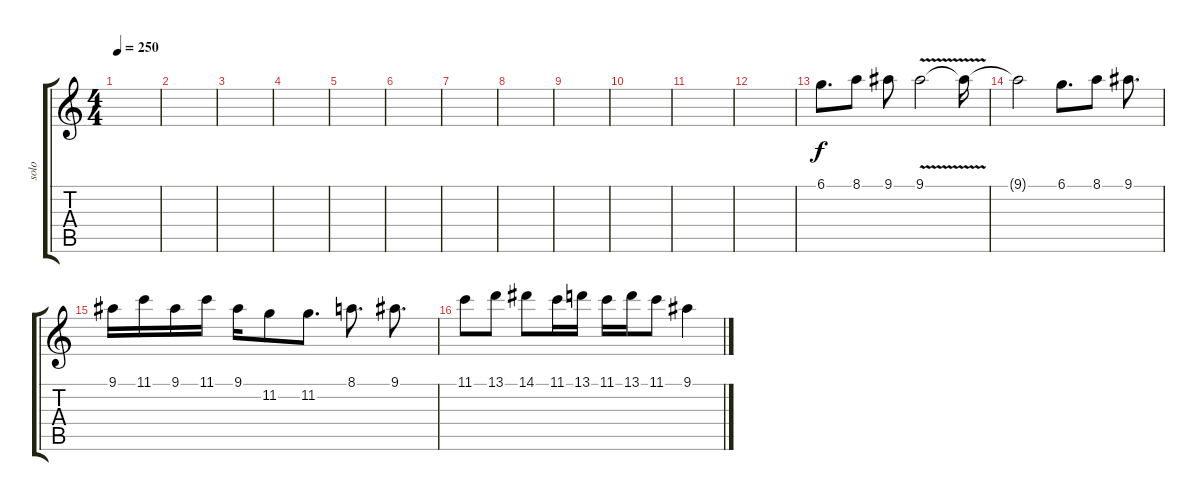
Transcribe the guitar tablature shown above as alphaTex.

\track ("solo" "solo") {instrument overdrivenguitar}
\staff {score tabs}
\tuning (Db4 Ab3 E3 B2 Gb2 Db2) {hide}
\ts (4 4)
\tempo 250
\clef g2
\ks c
|
|
|
|
|
|
|
|
|
|
|
|
6.1.8{d} 8.1.8 9.1.8 9.1{v}.2 9.1{t}.16 |
9.1{t}.2 6.1.8{d} 8.1.8 9.1.8{d} |
9.1.16 11.1.16 9.1.16 11.1.16 9.1.16 11.2.8 11.2.8{d} 8.1.8{d} 9.1.8{d} |
11.1.8 13.1.8 14.1.8 11.1.16 13.1.16 11.1.16 13.1.16 11.1.8 9.1.4
